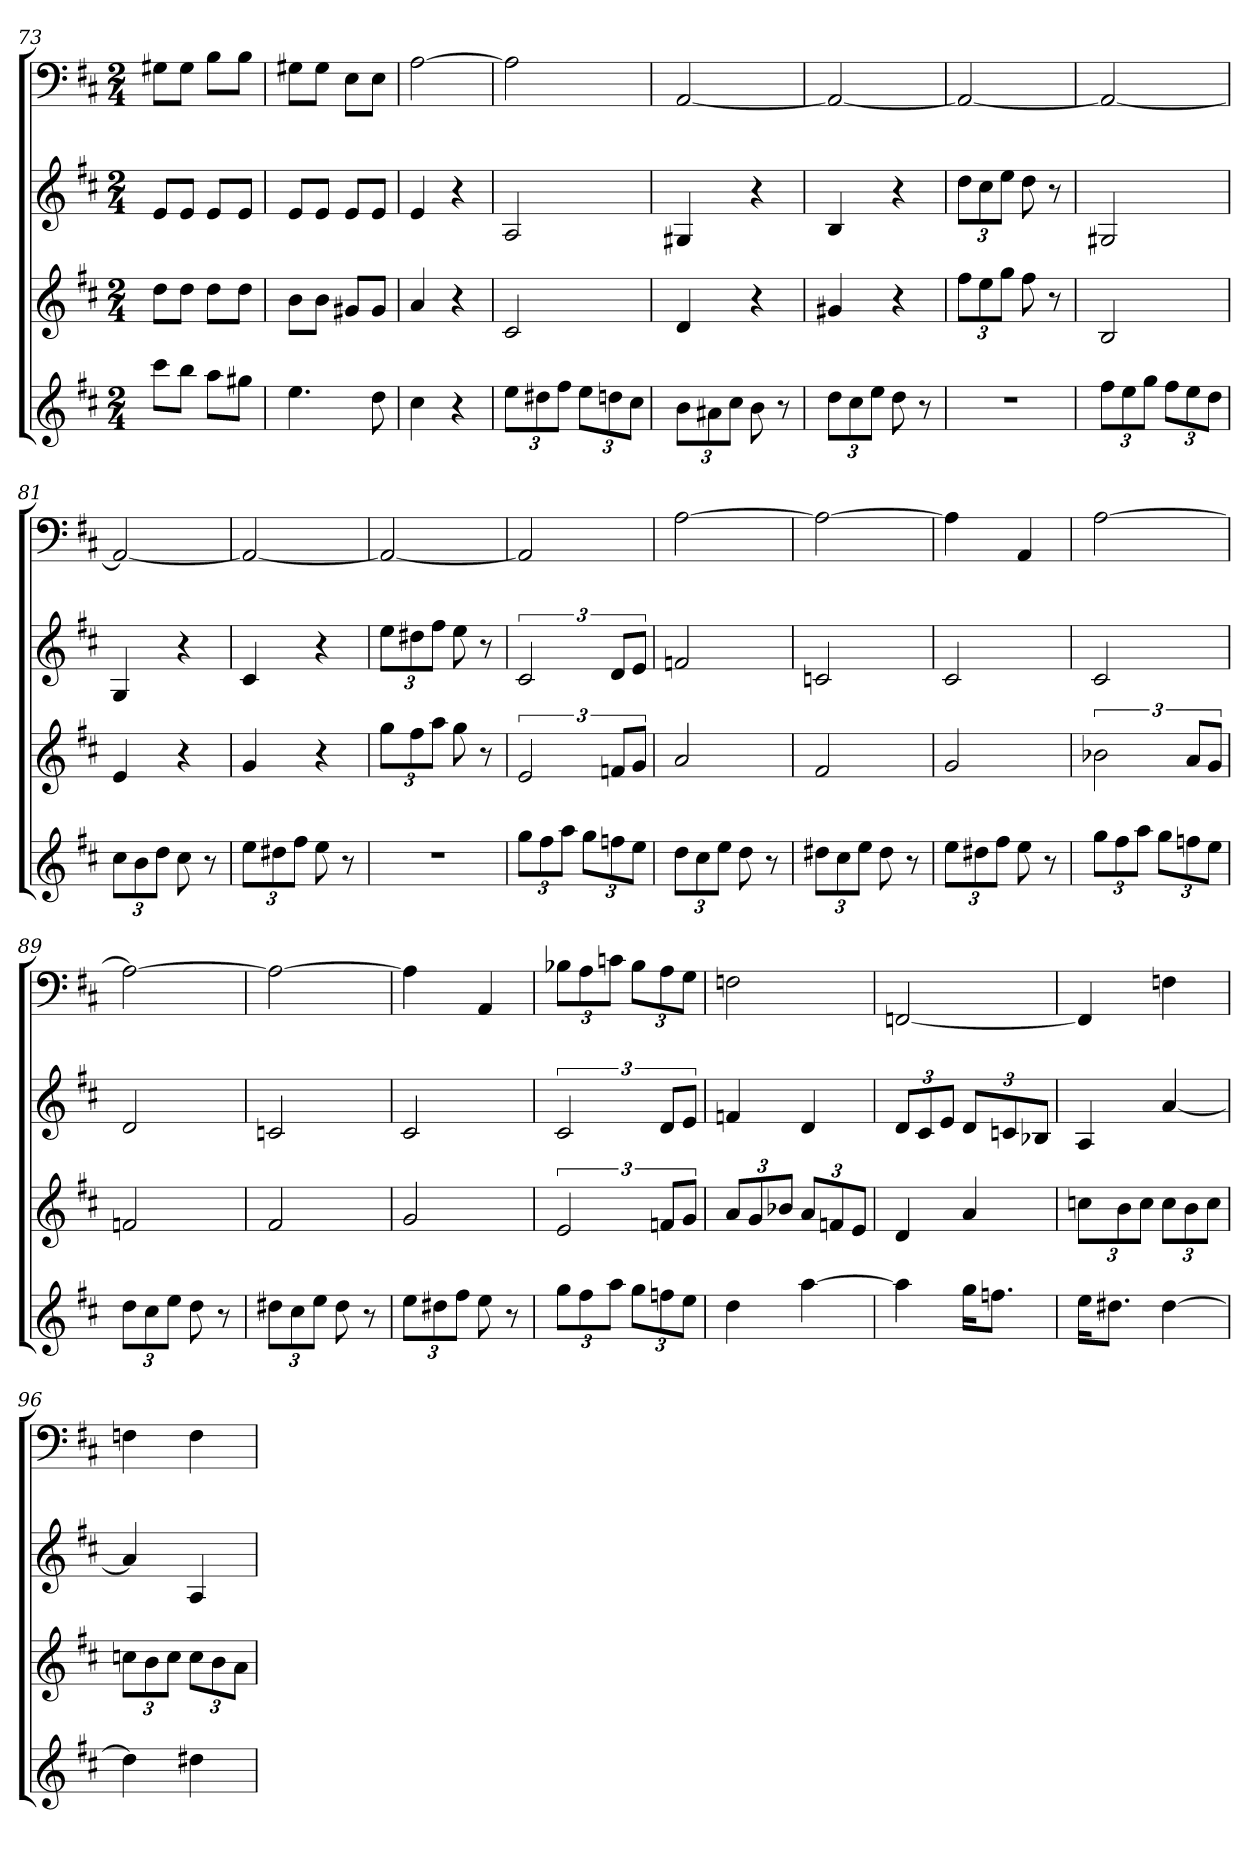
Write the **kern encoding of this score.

**kern	**kern	**kern	**kern
*part4	*part3	*part2	*part1
*staff4	*staff3	*staff2	*staff1
*k[f#c#]	*k[f#c#]	*k[f#c#]	*k[f#c#]
*D:	*D:	*D:	*D:
*M2/4	*M2/4	*M2/4	*M2/4
=73	=73	=73	=73
8ccc#L	8ddL	8eL	8G#XL
8bbJ	8ddJ	8eJ	8G#J
8aaL	8ddL	8eL	8BL
8gg#XJ	8ddJ	8eJ	8BJ
=74	=74	=74	=74
4.ee	8bL	8eL	8G#XL
.	8bJ	8eJ	8G#J
.	8g#XL	8eL	8EL
8dd	8g#J	8eJ	8EJ
=75	=75	=75	=75
4cc#	4a	4e	[2A
4r	4r	4r	.
=76	=76	=76	=76
12eeL	2c#	2A	2A]
12dd#X	.	.	.
12ff#J	.	.	.
12eeL	.	.	.
12ddn	.	.	.
12cc#J	.	.	.
=77	=77	=77	=77
12bL	4d	4G#X	[2AA
12a#X	.	.	.
12cc#J	.	.	.
8b	4r	4r	.
8r	.	.	.
=78	=78	=78	=78
12ddL	4g#X	4B	2AA_
12cc#	.	.	.
12eeJ	.	.	.
8dd	4r	4r	.
8r	.	.	.
=79	=79	=79	=79
2r	12ff#L	12ddL	2AA_
.	12ee	12cc#	.
.	12ggJ	12eeJ	.
.	8ff#	8dd	.
.	8r	8r	.
=80	=80	=80	=80
12ff#L	2B	2G#X	2AA_
12ee	.	.	.
12ggJ	.	.	.
12ff#L	.	.	.
12ee	.	.	.
12ddJ	.	.	.
=81	=81	=81	=81
12cc#L	4e	4G	2AA_
12b	.	.	.
12ddJ	.	.	.
8cc#	4r	4r	.
8r	.	.	.
=82	=82	=82	=82
12eeL	4g	4c#	2AA_
12dd#X	.	.	.
12ff#J	.	.	.
8ee	4r	4r	.
8r	.	.	.
=83	=83	=83	=83
2r	12ggL	12eeL	2AA_
.	12ff#	12dd#X	.
.	12aaJ	12ff#J	.
.	8gg	8ee	.
.	8r	8r	.
=84	=84	=84	=84
12ggL	3e	3c#	2AA]
12ff#	.	.	.
12aaJ	.	.	.
12ggL	.	.	.
12ffn	12fnL	12dL	.
12eeJ	12gJ	12eJ	.
=85	=85	=85	=85
12ddL	2a	2fn	[2A
12cc#	.	.	.
12eeJ	.	.	.
8dd	.	.	.
8r	.	.	.
=86	=86	=86	=86
12dd#XL	2f#	2cn	2A_
12cc#	.	.	.
12eeJ	.	.	.
8dd#	.	.	.
8r	.	.	.
=87	=87	=87	=87
12eeL	2g	2c#	4A]
12dd#X	.	.	.
12ff#J	.	.	.
8ee	.	.	4AA
8r	.	.	.
=88	=88	=88	=88
12ggL	3b-X	2c#	[2A
12ff#	.	.	.
12aaJ	.	.	.
12ggL	.	.	.
12ffn	12aL	.	.
12eeJ	12gJ	.	.
=89	=89	=89	=89
12ddL	2fn	2d	2A_
12cc#	.	.	.
12eeJ	.	.	.
8dd	.	.	.
8r	.	.	.
=90	=90	=90	=90
12dd#XL	2f#	2cn	2A_
12cc#	.	.	.
12eeJ	.	.	.
8dd#	.	.	.
8r	.	.	.
=91	=91	=91	=91
12eeL	2g	2c#	4A]
12dd#X	.	.	.
12ff#J	.	.	.
8ee	.	.	4AA
8r	.	.	.
=92	=92	=92	=92
12ggL	3e	3c#	12B-XL
12ff#	.	.	12A
12aaJ	.	.	12cnJ
12ggL	.	.	12B-L
12ffn	12fnL	12dL	12A
12eeJ	12gJ	12eJ	12GJ
=93	=93	=93	=93
4dd	12aL	4fn	2Fn
.	12g	.	.
.	12b-XJ	.	.
[4aa	12aL	4d	.
.	12fn	.	.
.	12eJ	.	.
=94	=94	=94	=94
4aa]	4d	12dL	[2FFn
.	.	12c#	.
.	.	12eJ	.
16ggKL	4a	12dL	.
8.ffnJ	.	.	.
.	.	12cn	.
.	.	12B-XJ	.
=95	=95	=95	=95
16eeKL	12ccnL	4A	4FF]
8.dd#XJ	.	.	.
.	12b	.	.
.	12ccJ	.	.
[4dd#	12ccL	[4a	4Fn
.	12b	.	.
.	12ccJ	.	.
=96	=96	=96	=96
4dd#]	12ccnL	4a]	4Fn
.	12b	.	.
.	12ccJ	.	.
4dd#X	12ccL	4A	4F
.	12b	.	.
.	12aJ	.	.
=	=	=	=
*-	*-	*-	*-
